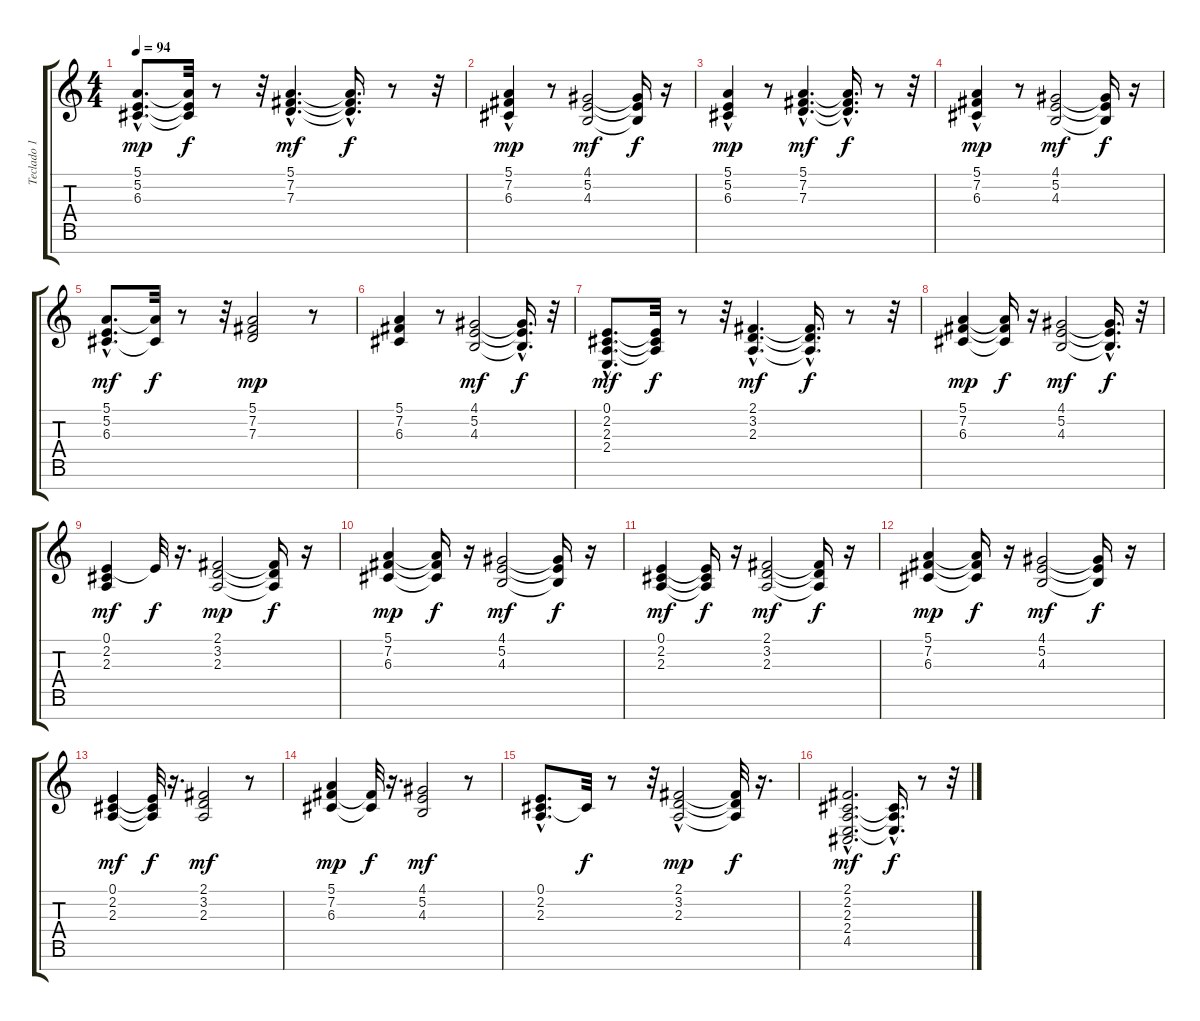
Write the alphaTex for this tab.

\track ("Teclado 1 " "Teclado 1 ") {instrument fx4atmosphere}
\staff {score tabs}
\tuning (E4 B3 G3 D3 A2 E2 B1) {hide}
\ts (4 4)
\tempo 94
\clef g2
\ks c
(5.1{hac} 5.2{hac} 6.3{hac}).8{d dy mp} (5.1{t} 5.2{t} 6.3{t}).32{dy f} r.8 r.32 (5.1{hac} 7.2{hac} 7.3{hac}).4{d dy mf} (5.1{hac t} 7.2{hac t} 7.3{hac t}).16{d dy f} r.8 r.32 |
(5.1 7.2{hac} 6.3).4{dy mp} r.8 (4.1 5.2 4.3).2{dy mf} (4.1{t} 5.2{t} 4.3{t}).16{dy f} r.16 |
(5.1 5.2{hac} 6.3{hac}).4{dy mp} r.8 (5.1{hac} 7.2{hac} 7.3{hac}).4{d dy mf} (5.1{hac t} 7.2{hac t} 7.3{t}).16{d dy f} r.8 r.32 |
(5.1 7.2{hac} 6.3{hac}).4{dy mp} r.8 (4.1 5.2 4.3).2{dy mf} (4.1{t} 5.2{t} 4.3{t}).16{dy f} r.16 |
(5.1{hac} 5.2{hac} 6.3{hac}).8{d dy mf} (5.1{t} 6.3{t}).32{dy f} r.8 r.32 (5.1 7.2 7.3).2{dy mp} r.8 |
(5.1 7.2 6.3).4 r.8 (4.1 5.2 4.3).2{dy mf} (4.1{t} 5.2{t} 4.3{hac t}).16{d dy f} r.32 |
(0.1{hac} 2.2{hac} 2.3{hac} 2.4{hac}).8{d dy mf} (0.1{t} 2.2{t} 2.3{t}).32{dy f} r.8 r.32 (2.1{hac} 3.2{hac} 2.3{hac}).4{d dy mf} (2.1{hac t} 3.2{hac t} 2.3{hac t}).16{d dy f} r.8 r.32 |
(5.1 7.2 6.3).4{dy mp} (5.1{t} 7.2{t} 6.3{t}).16{dy f} r.16 (4.1 5.2 4.3).2{dy mf} (4.1{hac t} 5.2{hac t} 4.3{t}).16{d dy f} r.32 |
(0.1 2.2 2.3).4{dy mf} 0.1{t}.32{dy f} r.16{d} (2.1 3.2 2.3).2{dy mp} (2.1{t} 3.2{t} 2.3{t}).16{dy f} r.16 |
(5.1 7.2 6.3).4{dy mp} (5.1{t} 7.2{t} 6.3{t}).16{dy f} r.16 (4.1 5.2 4.3).2{dy mf} (4.1{t} 5.2{t} 4.3{t}).16{dy f} r.16 |
(0.1 2.2 2.3).4{dy mf} (0.1{t} 2.2{t} 2.3{t}).16{dy f} r.16 (2.1 3.2 2.3).2{dy mf} (2.1{t} 3.2{t} 2.3{t}).16{dy f} r.16 |
(5.1 7.2 6.3).4{dy mp} (5.1{t} 7.2{t} 6.3{t}).16{dy f} r.16 (4.1 5.2 4.3).2{dy mf} (4.1{t} 5.2{t} 4.3{t}).16{dy f} r.16 |
(0.1 2.2 2.3).4{dy mf} (0.1{t} 2.2{t} 2.3{t}).32{dy f} r.16{d} (2.1 3.2 2.3).2{dy mf} r.8 |
(5.1 7.2 6.3).4{dy mp} (7.2{t} 6.3{t}).32{dy f} r.16{d} (4.1 5.2 4.3).2{dy mf} r.8 |
(0.1{hac} 2.2{hac} 2.3{hac}).8{d} 2.2{t}.32{dy f} r.8 r.32 (2.1 3.2{hac} 2.3).2{dy mp} (2.1{t} 3.2{t} 2.3{t}).32{dy f} r.16{d} |
(2.1{hac} 2.2{hac} 2.3{hac} 2.4{hac} 4.5{hac}).2{d dy mf} (2.2{hac t} 2.3{hac t} 2.4{t}).16{d dy f} r.8 r.32
